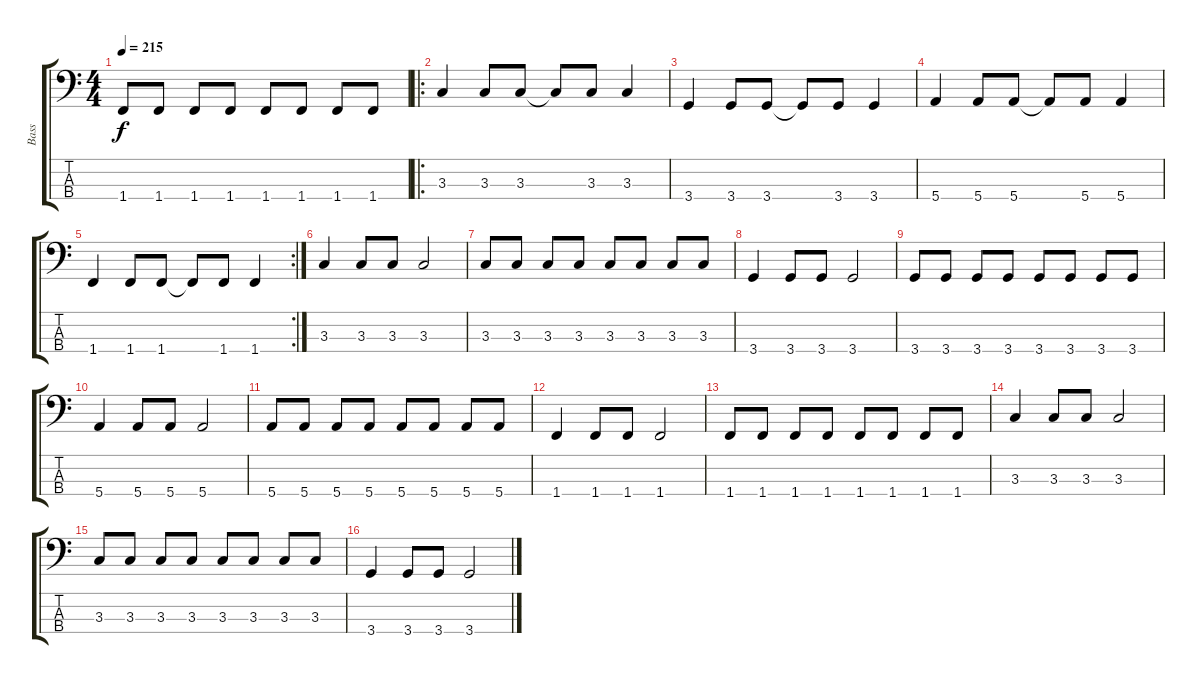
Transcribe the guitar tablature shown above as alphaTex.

\track ("Bass  " "Bass  ") {instrument electricbasspick}
\staff {score tabs}
\tuning (G2 D2 A1 E1) {hide}
\ts (4 4)
\tempo 215
\clef f4
\ks c
1.4.8{dy f} 1.4.8 1.4.8 1.4.8 1.4.8 1.4.8 1.4.8 1.4.8 |
\ro
3.3.4 3.3.8 3.3.8 3.3{t}.8 3.3.8 3.3.4 |
3.4.4 3.4.8 3.4.8 3.4{t}.8 3.4.8 3.4.4 |
5.4.4 5.4.8 5.4.8 5.4{t}.8 5.4.8 5.4.4 |
\rc 2
1.4.4 1.4.8 1.4.8 1.4{t}.8 1.4.8 1.4.4 |
3.3.4 3.3.8 3.3.8 3.3.2 |
3.3.8 3.3.8 3.3.8 3.3.8 3.3.8 3.3.8 3.3.8 3.3.8 |
3.4.4 3.4.8 3.4.8 3.4.2 |
3.4.8 3.4.8 3.4.8 3.4.8 3.4.8 3.4.8 3.4.8 3.4.8 |
5.4.4 5.4.8 5.4.8 5.4.2 |
5.4.8 5.4.8 5.4.8 5.4.8 5.4.8 5.4.8 5.4.8 5.4.8 |
1.4.4 1.4.8 1.4.8 1.4.2 |
1.4.8 1.4.8 1.4.8 1.4.8 1.4.8 1.4.8 1.4.8 1.4.8 |
3.3.4 3.3.8 3.3.8 3.3.2 |
3.3.8 3.3.8 3.3.8 3.3.8 3.3.8 3.3.8 3.3.8 3.3.8 |
3.4.4 3.4.8 3.4.8 3.4.2
